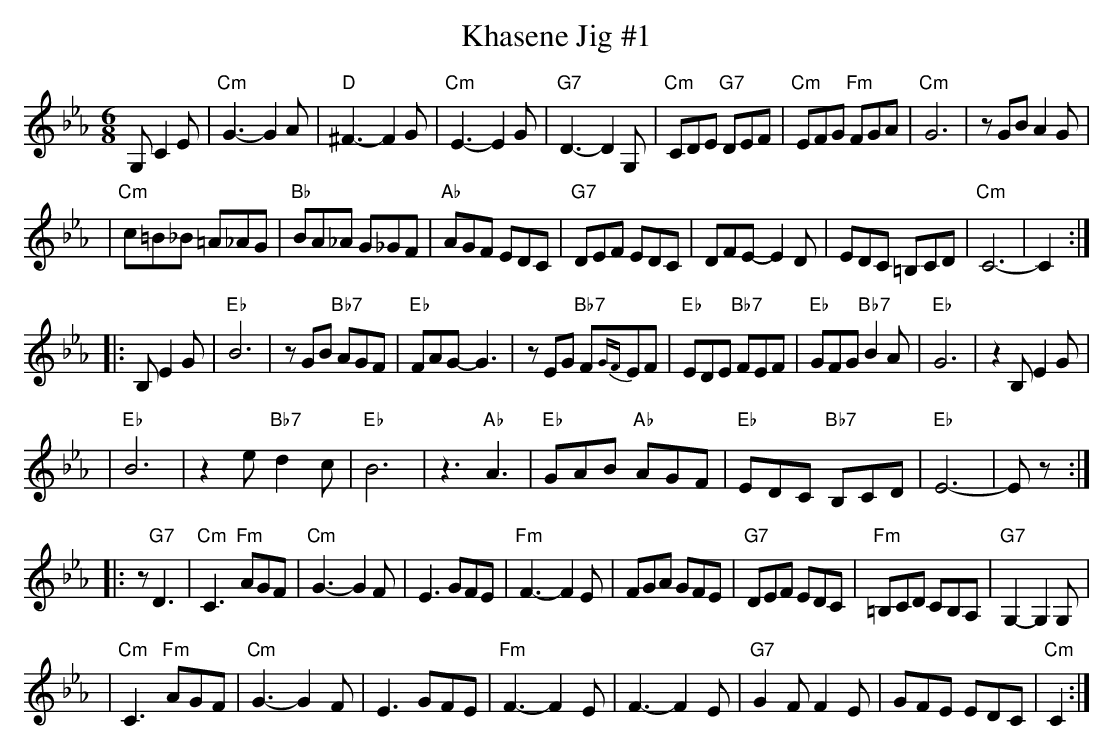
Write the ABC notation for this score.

X:1
T: Khasene Jig #1
M: 6/8
L: 1/8
K: Cm
G, C2E \
| "Cm"G3- G2A | "D"^F3- F2G | "Cm"E3- E2G | "G7"D3- D2G, \
| "Cm"CDE "G7"DEF | "Cm"EFG "Fm"FGA | "Cm"G6 | zGB A2G |
| "Cm"c=B_B =A_AG | "Bb"BA_A G_GF | "Ab"AGF EDC | "G7"DEF EDC \
| DFE- E2D | EDC =B,CD | "Cm"C6- | C2 :|
|: B, E2G \
| "Eb"B6 | zGB "Bb7"AGF | "Eb"FAG- G3 | zEG "Bb7"F{GF}EF \
| "Eb"EDE "Bb7"FEF | "Eb"GFG "Bb7"B2A | "Eb"G6 | z2B, E2G |
| "Eb"B6 | z2e "Bb7"d2c | "Eb"B6 | z3 "Ab"A3 \
| "Eb"GAB "Ab"AGF | "Eb"EDC "Bb7"B,CD | "Eb"E6- | Ez :|
|: z "G7"D3 \
| "Cm "C3 "Fm"AGF | "Cm"G3- G2F | E3 GFE | "Fm"F3- F2E \
| FGA GFE | "G7"DEF EDC | "Fm"=B,CD CB,A, | "G7"G,2- G,2G, |
| "Cm"C3 "Fm"AGF | "Cm"G3- G2F | E3 GFE | "Fm"F3- F2E \
| F3- F2E | "G7"G2F F2E | GFE EDC | "Cm"C2 :|
